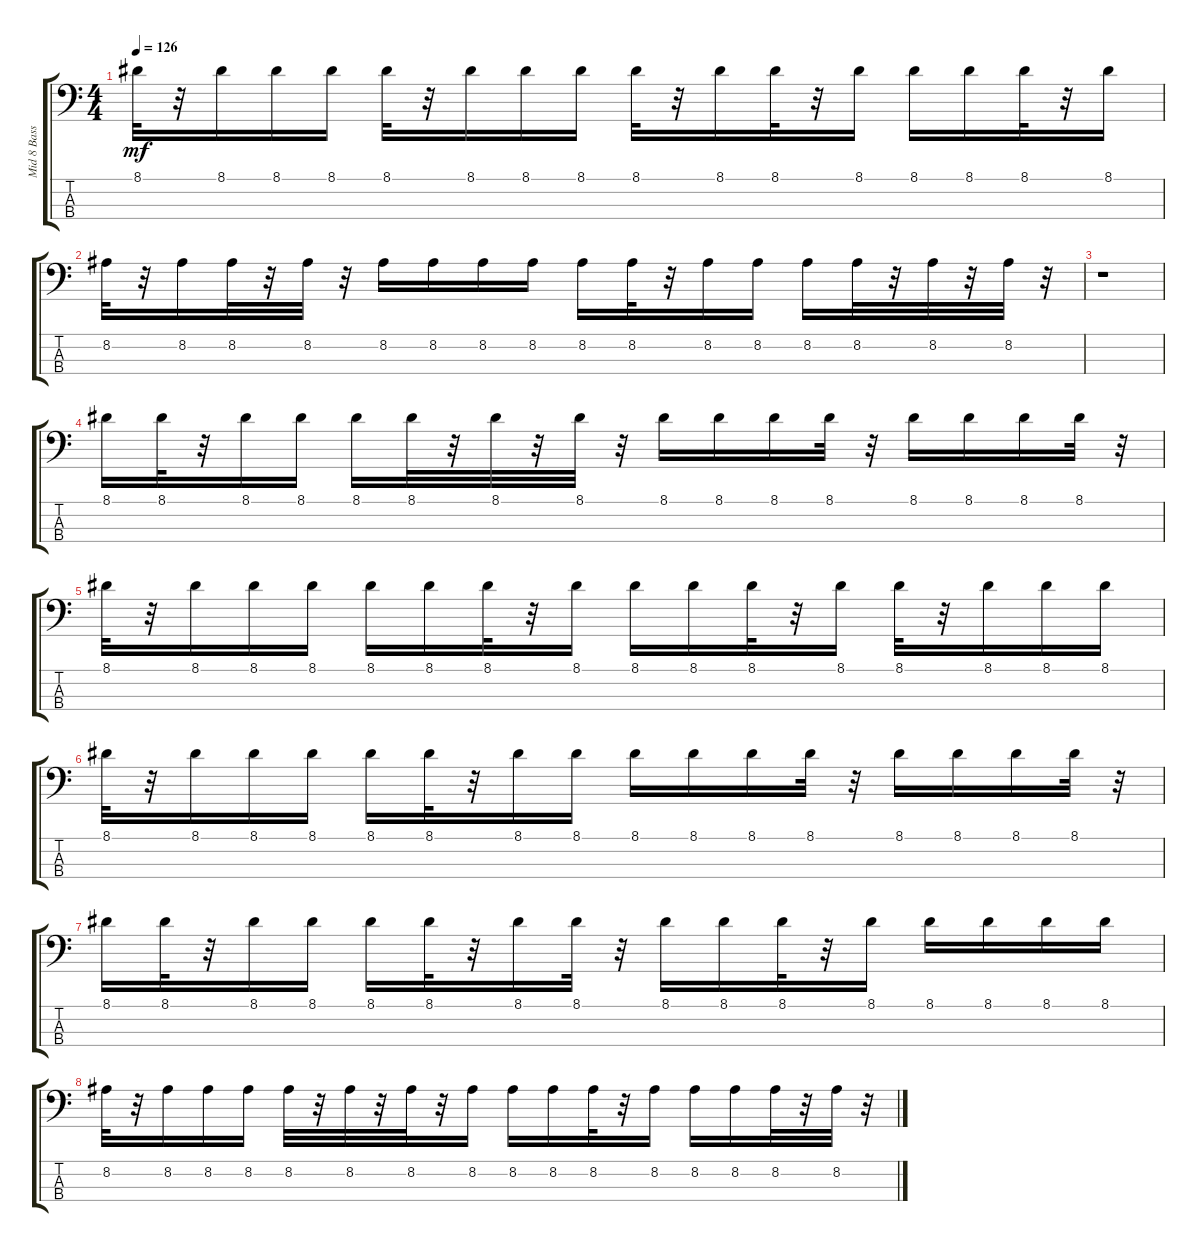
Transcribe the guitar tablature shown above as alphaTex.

\track ("Mid 8 Bass" "Mid 8 Bass") {instrument synthbass1}
\staff {score tabs}
\tuning (G2 D2 A1 E1) {hide}
\ts (4 4)
\tempo 126
\clef f4
\ks c
8.1.32{dy mf} r.32 8.1.16 8.1.16 8.1.16 8.1.32 r.32 8.1.16 8.1.16 8.1.16 8.1.32 r.32 8.1.16 8.1.32 r.32 8.1.16 8.1.16 8.1.16 8.1.32 r.32 8.1.16 |
8.2.32 r.32 8.2.16 8.2.32 r.32 8.2.32 r.32 8.2.16 8.2.16 8.2.16 8.2.16 8.2.16 8.2.32 r.32 8.2.16 8.2.16 8.2.16 8.2.32 r.32 8.2.32 r.32 8.2.32 r.32 |
r.1 |
8.1.16 8.1.32 r.32 8.1.16 8.1.16 8.1.16 8.1.32 r.32 8.1.32 r.32 8.1.32 r.32 8.1.16 8.1.16 8.1.16 8.1.32 r.32 8.1.16 8.1.16 8.1.16 8.1.32 r.32 |
8.1.32 r.32 8.1.16 8.1.16 8.1.16 8.1.16 8.1.16 8.1.32 r.32 8.1.16 8.1.16 8.1.16 8.1.32 r.32 8.1.16 8.1.32 r.32 8.1.16 8.1.16 8.1.16 |
8.1.32 r.32 8.1.16 8.1.16 8.1.16 8.1.16 8.1.32 r.32 8.1.16 8.1.16 8.1.16 8.1.16 8.1.16 8.1.32 r.32 8.1.16 8.1.16 8.1.16 8.1.32 r.32 |
8.1.16 8.1.32 r.32 8.1.16 8.1.16 8.1.16 8.1.32 r.32 8.1.16 8.1.32 r.32 8.1.16 8.1.16 8.1.32 r.32 8.1.16 8.1.16 8.1.16 8.1.16 8.1.16 |
8.2.32 r.32 8.2.16 8.2.16 8.2.16 8.2.32 r.32 8.2.32 r.32 8.2.32 r.32 8.2.16 8.2.16 8.2.16 8.2.32 r.32 8.2.16 8.2.16 8.2.16 8.2.32 r.32 8.2.32 r.32
